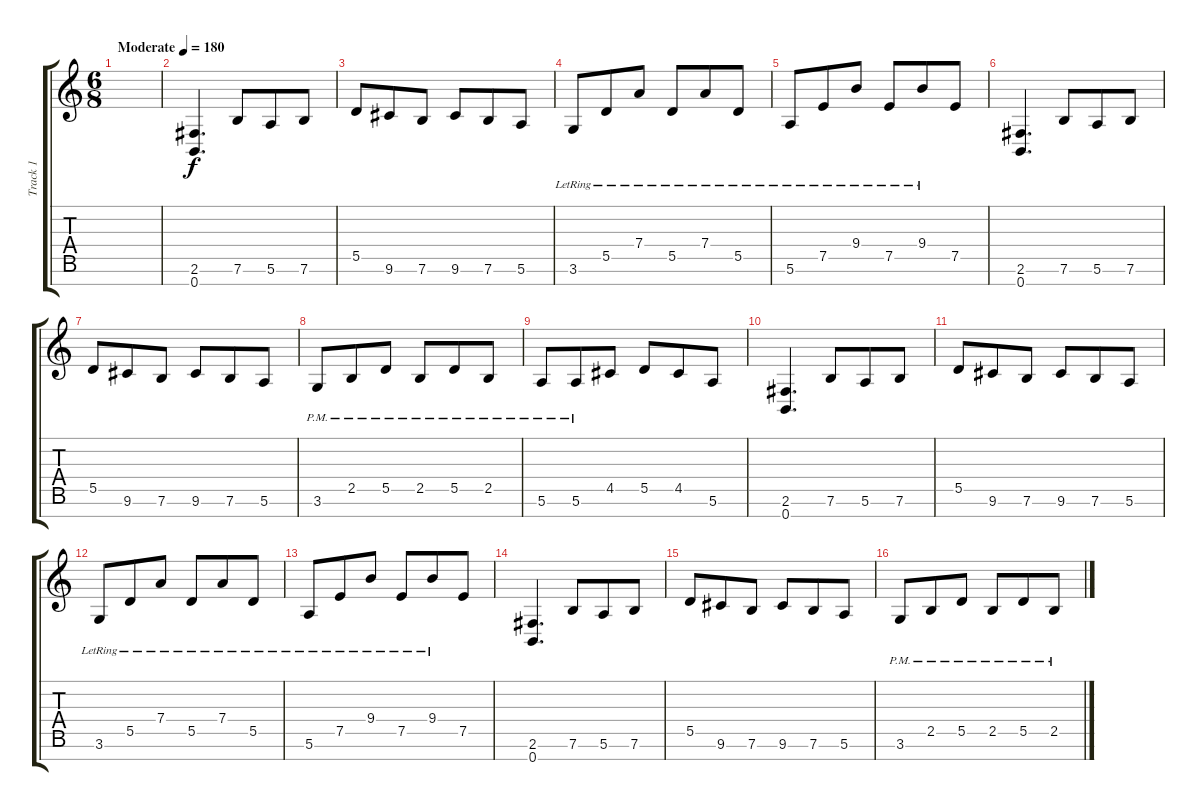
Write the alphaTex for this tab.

\track ("Track 1" "Track 1") {instrument distortionguitar}
\staff {score tabs}
\tuning (E4 B3 G3 D3 A2 E2 B1) {hide}
\ts (6 8)
\tempo (180 "Moderate")
\clef g2
\ks c
|
(2.6 0.7).4{d} 7.6.8 5.6.8 7.6.8 |
5.5.8 9.6.8 7.6.8 9.6.8 7.6.8 5.6.8 |
3.6{lr}.8 5.5{lr}.8 7.4{lr}.8 5.5{lr}.8 7.4{lr}.8 5.5{lr}.8 |
5.6{lr}.8 7.5{lr}.8 9.4{lr}.8 7.5{lr}.8 9.4{lr}.8 7.5.8 |
(2.6 0.7).4{d} 7.6.8 5.6.8 7.6.8 |
5.5.8 9.6.8 7.6.8 9.6.8 7.6.8 5.6.8 |
3.6{pm}.8 2.5{pm}.8 5.5{pm}.8 2.5{pm}.8 5.5{pm}.8 2.5{pm}.8 |
5.6{pm}.8 5.6{pm}.8 4.5.8 5.5.8 4.5.8 5.6.8 |
(2.6 0.7).4{d} 7.6.8 5.6.8 7.6.8 |
5.5.8 9.6.8 7.6.8 9.6.8 7.6.8 5.6.8 |
3.6{lr}.8 5.5{lr}.8 7.4{lr}.8 5.5{lr}.8 7.4{lr}.8 5.5{lr}.8 |
5.6{lr}.8 7.5{lr}.8 9.4{lr}.8 7.5{lr}.8 9.4{lr}.8 7.5.8 |
(2.6 0.7).4{d} 7.6.8 5.6.8 7.6.8 |
5.5.8 9.6.8 7.6.8 9.6.8 7.6.8 5.6.8 |
3.6{pm}.8 2.5{pm}.8 5.5{pm}.8 2.5{pm}.8 5.5{pm}.8 2.5{pm}.8
